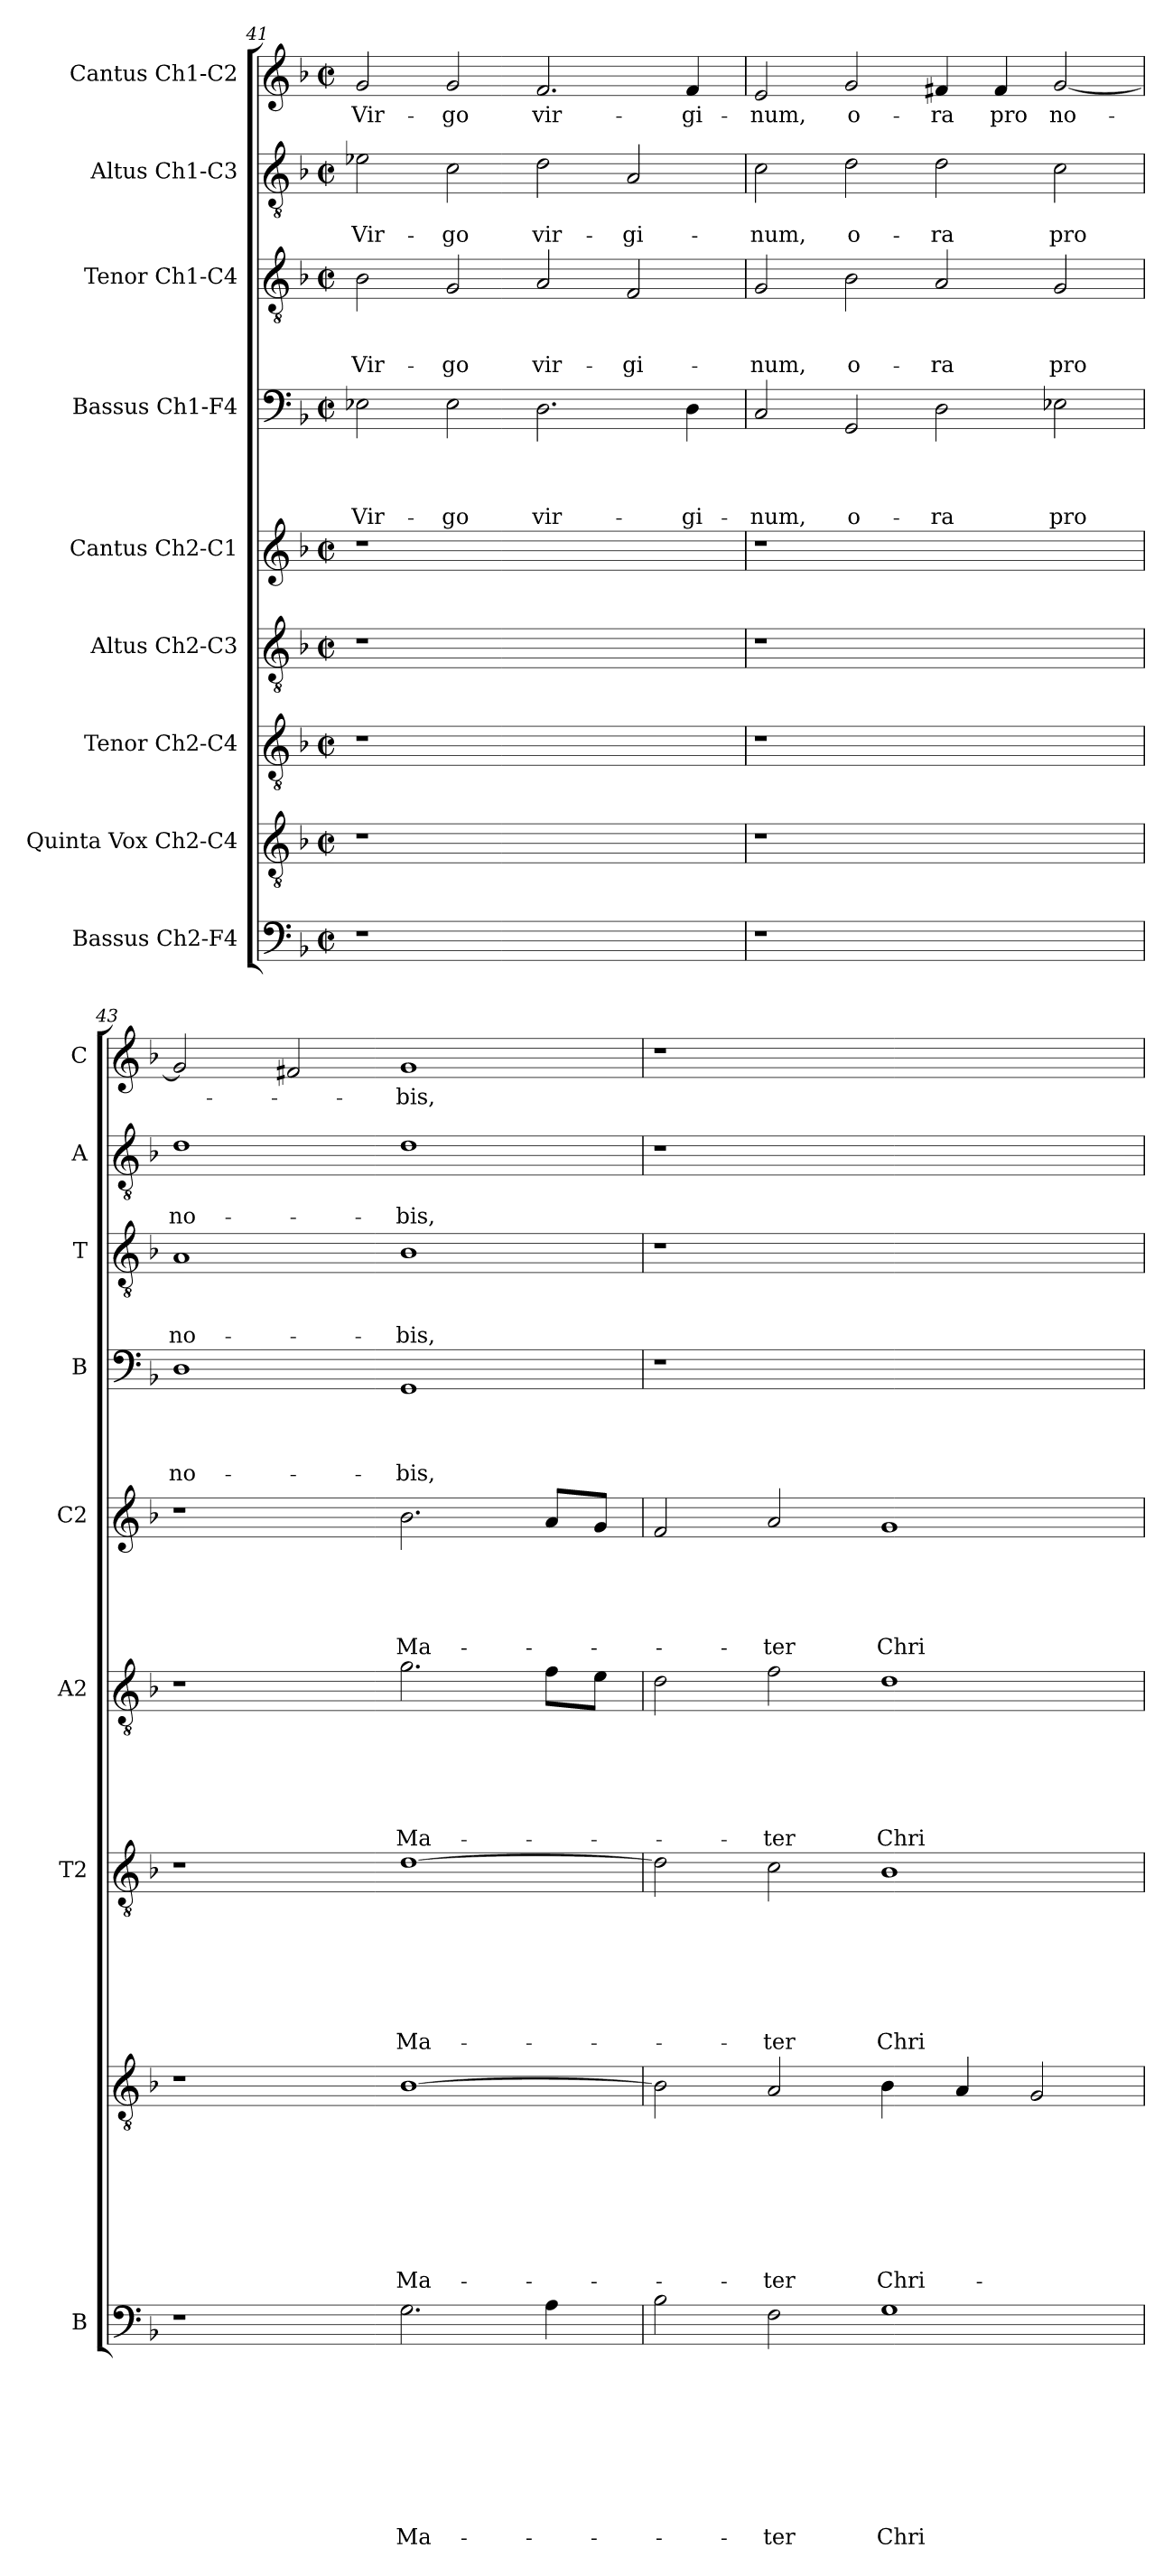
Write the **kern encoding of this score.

**kern	**text	**text	**text	**text	**text	**text	**text	**text	**text	**kern	**text	**text	**text	**text	**text	**text	**text	**text	**kern	**text	**text	**text	**text	**text	**text	**text	**kern	**text	**text	**text	**text	**text	**text	**kern	**text	**text	**text	**text	**text	**kern	**text	**text	**text	**text	**kern	**text	**text	**text	**kern	**text	**text	**kern	**text
*part9	*part9	*part9	*part9	*part9	*part9	*part9	*part9	*part9	*part9	*part8	*part8	*part8	*part8	*part8	*part8	*part8	*part8	*part8	*part7	*part7	*part7	*part7	*part7	*part7	*part7	*part7	*part6	*part6	*part6	*part6	*part6	*part6	*part6	*part5	*part5	*part5	*part5	*part5	*part5	*part4	*part4	*part4	*part4	*part4	*part3	*part3	*part3	*part3	*part2	*part2	*part2	*part1	*part1
*staff9	*staff9	*staff9	*staff9	*staff9	*staff9	*staff9	*staff9	*staff9	*staff9	*staff8	*staff8	*staff8	*staff8	*staff8	*staff8	*staff8	*staff8	*staff8	*staff7	*staff7	*staff7	*staff7	*staff7	*staff7	*staff7	*staff7	*staff6	*staff6	*staff6	*staff6	*staff6	*staff6	*staff6	*staff5	*staff5	*staff5	*staff5	*staff5	*staff5	*staff4	*staff4	*staff4	*staff4	*staff4	*staff3	*staff3	*staff3	*staff3	*staff2	*staff2	*staff2	*staff1	*staff1
*I"Bassus Ch2-F4	*	*	*	*	*	*	*	*	*	*I"Quinta Vox Ch2-C4	*	*	*	*	*	*	*	*	*I"Tenor Ch2-C4	*	*	*	*	*	*	*	*I"Altus Ch2-C3	*	*	*	*	*	*	*I"Cantus Ch2-C1	*	*	*	*	*	*I"Bassus Ch1-F4	*	*	*	*	*I"Tenor Ch1-C4	*	*	*	*I"Altus Ch1-C3	*	*	*I"Cantus Ch1-C2	*
*I'B	*	*	*	*	*	*	*	*	*	*	*	*	*	*	*	*	*	*	*I'T2	*	*	*	*	*	*	*	*I'A2	*	*	*	*	*	*	*I'C2	*	*	*	*	*	*I'B	*	*	*	*	*I'T	*	*	*	*I'A	*	*	*I'C	*
*clefF4	*	*	*	*	*	*	*	*	*	*clefGv2	*	*	*	*	*	*	*	*	*clefGv2	*	*	*	*	*	*	*	*clefGv2	*	*	*	*	*	*	*clefG2	*	*	*	*	*	*clefF4	*	*	*	*	*clefGv2	*	*	*	*clefGv2	*	*	*clefG2	*
*k[b-]	*	*	*	*	*	*	*	*	*	*k[b-]	*	*	*	*	*	*	*	*	*k[b-]	*	*	*	*	*	*	*	*k[b-]	*	*	*	*	*	*	*k[b-]	*	*	*	*	*	*k[b-]	*	*	*	*	*k[b-]	*	*	*	*k[b-]	*	*	*k[b-]	*
*F:	*	*	*	*	*	*	*	*	*	*F:	*	*	*	*	*	*	*	*	*F:	*	*	*	*	*	*	*	*F:	*	*	*	*	*	*	*F:	*	*	*	*	*	*F:	*	*	*	*	*F:	*	*	*	*F:	*	*	*F:	*
*M2/2	*	*	*	*	*	*	*	*	*	*M2/2	*	*	*	*	*	*	*	*	*M2/2	*	*	*	*	*	*	*	*M2/2	*	*	*	*	*	*	*M2/2	*	*	*	*	*	*M2/2	*	*	*	*	*M2/2	*	*	*	*M2/2	*	*	*M2/2	*
*met(c|)	*	*	*	*	*	*	*	*	*	*met(c|)	*	*	*	*	*	*	*	*	*met(c|)	*	*	*	*	*	*	*	*met(c|)	*	*	*	*	*	*	*met(c|)	*	*	*	*	*	*met(c|)	*	*	*	*	*met(c|)	*	*	*	*met(c|)	*	*	*met(c|)	*
=41	=41	=41	=41	=41	=41	=41	=41	=41	=41	=41	=41	=41	=41	=41	=41	=41	=41	=41	=41	=41	=41	=41	=41	=41	=41	=41	=41	=41	=41	=41	=41	=41	=41	=41	=41	=41	=41	=41	=41	=41	=41	=41	=41	=41	=41	=41	=41	=41	=41	=41	=41	=41	=41
!	!	!	!	!	!	!	!	!	!	!	!	!	!	!	!	!	!	!	!	!	!	!	!	!	!	!	!	!	!	!	!	!	!	!	!	!	!	!	!	!	!	!	!	!LO:LY:b	!	!	!	!LO:LY:b	!	!	!LO:LY:b	!	!LO:LY:b
1r	.	.	.	.	.	.	.	.	.	1r	.	.	.	.	.	.	.	.	1r	.	.	.	.	.	.	.	1r	.	.	.	.	.	.	1r	.	.	.	.	.	2E-X\	.	.	.	Vir-	2B-\	.	.	Vir-	2e-X\	.	Vir-	2g/	Vir-
!	!	!	!	!	!	!	!	!	!	!	!	!	!	!	!	!	!	!	!	!	!	!	!	!	!	!	!	!	!	!	!	!	!	!	!	!	!	!	!	!	!	!	!	!LO:LY:b	!	!	!	!LO:LY:b	!	!	!LO:LY:b	!	!LO:LY:b
.	.	.	.	.	.	.	.	.	.	.	.	.	.	.	.	.	.	.	.	.	.	.	.	.	.	.	.	.	.	.	.	.	.	.	.	.	.	.	.	2E-\	.	.	.	-go	2G/	.	.	-go	2c\	.	-go	2g/	-go
!	!	!	!	!	!	!	!	!	!	!	!	!	!	!	!	!	!	!	!	!	!	!	!	!	!	!	!	!	!	!	!	!	!	!	!	!	!	!	!	!	!	!	!	!LO:LY:b	!	!	!	!LO:LY:b	!	!	!LO:LY:b	!	!LO:LY:b
1ryy	.	.	.	.	.	.	.	.	.	1ryy	.	.	.	.	.	.	.	.	1ryy	.	.	.	.	.	.	.	1ryy	.	.	.	.	.	.	1ryy	.	.	.	.	.	2.D\	.	.	.	vir-	2A/	.	.	vir-	2d\	.	vir-	2.f/	vir-
!	!	!	!	!	!	!	!	!	!	!	!	!	!	!	!	!	!	!	!	!	!	!	!	!	!	!	!	!	!	!	!	!	!	!	!	!	!	!	!	!	!	!	!	!	!	!	!	!LO:LY:b	!	!	!LO:LY:b	!	!
.	.	.	.	.	.	.	.	.	.	.	.	.	.	.	.	.	.	.	.	.	.	.	.	.	.	.	.	.	.	.	.	.	.	.	.	.	.	.	.	.	.	.	.	.	2F/	.	.	-gi-	2A/	.	-gi-	.	.
!	!	!	!	!	!	!	!	!	!	!	!	!	!	!	!	!	!	!	!	!	!	!	!	!	!	!	!	!	!	!	!	!	!	!	!	!	!	!	!	!	!	!	!	!LO:LY:b	!	!	!	!	!	!	!	!	!LO:LY:b
.	.	.	.	.	.	.	.	.	.	.	.	.	.	.	.	.	.	.	.	.	.	.	.	.	.	.	.	.	.	.	.	.	.	.	.	.	.	.	.	4D\	.	.	.	-gi-	.	.	.	.	.	.	.	4f/	-gi-
=42	=42	=42	=42	=42	=42	=42	=42	=42	=42	=42	=42	=42	=42	=42	=42	=42	=42	=42	=42	=42	=42	=42	=42	=42	=42	=42	=42	=42	=42	=42	=42	=42	=42	=42	=42	=42	=42	=42	=42	=42	=42	=42	=42	=42	=42	=42	=42	=42	=42	=42	=42	=42	=42
!	!	!	!	!	!	!	!	!	!	!	!	!	!	!	!	!	!	!	!	!	!	!	!	!	!	!	!	!	!	!	!	!	!	!	!	!	!	!	!	!	!	!	!	!LO:LY:b	!	!	!	!LO:LY:b	!	!	!LO:LY:b	!	!LO:LY:b
1r	.	.	.	.	.	.	.	.	.	1r	.	.	.	.	.	.	.	.	1r	.	.	.	.	.	.	.	1r	.	.	.	.	.	.	1r	.	.	.	.	.	2C/	.	.	.	-num,	2G/	.	.	-num,	2c\	.	-num,	2e/	-num,
!	!	!	!	!	!	!	!	!	!	!	!	!	!	!	!	!	!	!	!	!	!	!	!	!	!	!	!	!	!	!	!	!	!	!	!	!	!	!	!	!	!	!	!	!LO:LY:b	!	!	!	!LO:LY:b	!	!	!LO:LY:b	!	!LO:LY:b
.	.	.	.	.	.	.	.	.	.	.	.	.	.	.	.	.	.	.	.	.	.	.	.	.	.	.	.	.	.	.	.	.	.	.	.	.	.	.	.	2GG/	.	.	.	o-	2B-\	.	.	o-	2d\	.	o-	2g/	o-
!	!	!	!	!	!	!	!	!	!	!	!	!	!	!	!	!	!	!	!	!	!	!	!	!	!	!	!	!	!	!	!	!	!	!	!	!	!	!	!	!	!	!	!	!LO:LY:b	!	!	!	!LO:LY:b	!	!	!LO:LY:b	!	!LO:LY:b
1ryy	.	.	.	.	.	.	.	.	.	1ryy	.	.	.	.	.	.	.	.	1ryy	.	.	.	.	.	.	.	1ryy	.	.	.	.	.	.	1ryy	.	.	.	.	.	2D\	.	.	.	-ra	2A/	.	.	-ra	2d\	.	-ra	4f#X/	-ra
!	!	!	!	!	!	!	!	!	!	!	!	!	!	!	!	!	!	!	!	!	!	!	!	!	!	!	!	!	!	!	!	!	!	!	!	!	!	!	!	!	!	!	!	!	!	!	!	!	!	!	!	!	!LO:LY:b
.	.	.	.	.	.	.	.	.	.	.	.	.	.	.	.	.	.	.	.	.	.	.	.	.	.	.	.	.	.	.	.	.	.	.	.	.	.	.	.	.	.	.	.	.	.	.	.	.	.	.	.	4f#/	pro
!	!	!	!	!	!	!	!	!	!	!	!	!	!	!	!	!	!	!	!	!	!	!	!	!	!	!	!	!	!	!	!	!	!	!	!	!	!	!	!	!	!	!	!	!LO:LY:b	!	!	!	!LO:LY:b	!	!	!LO:LY:b	!	!LO:LY:b
.	.	.	.	.	.	.	.	.	.	.	.	.	.	.	.	.	.	.	.	.	.	.	.	.	.	.	.	.	.	.	.	.	.	.	.	.	.	.	.	2E-X\	.	.	.	pro	2G/	.	.	pro	2c\	.	pro	[2g/	no-
!!LO:LB:g=z
=43	=43	=43	=43	=43	=43	=43	=43	=43	=43	=43	=43	=43	=43	=43	=43	=43	=43	=43	=43	=43	=43	=43	=43	=43	=43	=43	=43	=43	=43	=43	=43	=43	=43	=43	=43	=43	=43	=43	=43	=43	=43	=43	=43	=43	=43	=43	=43	=43	=43	=43	=43	=43	=43
!	!	!	!	!	!	!	!	!	!	!	!	!	!	!	!	!	!	!	!	!	!	!	!	!	!	!	!	!	!	!	!	!	!	!	!	!	!	!	!	!	!	!	!	!LO:LY:b	!	!	!	!LO:LY:b	!	!	!LO:LY:b	!	!
1r	.	.	.	.	.	.	.	.	.	1r	.	.	.	.	.	.	.	.	1r	.	.	.	.	.	.	.	1r	.	.	.	.	.	.	1r	.	.	.	.	.	1D	.	.	.	no-	1A	.	.	no-	1d	.	no-	2g/]	.
.	.	.	.	.	.	.	.	.	.	.	.	.	.	.	.	.	.	.	.	.	.	.	.	.	.	.	.	.	.	.	.	.	.	.	.	.	.	.	.	.	.	.	.	.	.	.	.	.	.	.	.	2f#X/	.
!	!	!	!	!	!	!	!	!	!LO:LY:b	!	!	!	!	!	!	!	!	!LO:LY:b	!	!	!	!	!	!	!	!LO:LY:b	!	!	!	!	!	!	!LO:LY:b	!	!	!	!	!	!LO:LY:b	!	!	!	!	!LO:LY:b	!	!	!	!LO:LY:b	!	!	!LO:LY:b	!	!LO:LY:b
2.G\	.	.	.	.	.	.	.	.	Ma-	[1B-	.	.	.	.	.	.	.	Ma-	[1d	.	.	.	.	.	.	Ma-	2.g\	.	.	.	.	.	Ma-	2.b-\	.	.	.	.	Ma-	1GG	.	.	.	-bis,	1B-	.	.	-bis,	1d	.	-bis,	1g	-bis,
4A\	.	.	.	.	.	.	.	.	.	.	.	.	.	.	.	.	.	.	.	.	.	.	.	.	.	.	8f\L	.	.	.	.	.	.	8a/L	.	.	.	.	.	.	.	.	.	.	.	.	.	.	.	.	.	.	.
.	.	.	.	.	.	.	.	.	.	.	.	.	.	.	.	.	.	.	.	.	.	.	.	.	.	.	8e\J	.	.	.	.	.	.	8g/J	.	.	.	.	.	.	.	.	.	.	.	.	.	.	.	.	.	.	.
=44	=44	=44	=44	=44	=44	=44	=44	=44	=44	=44	=44	=44	=44	=44	=44	=44	=44	=44	=44	=44	=44	=44	=44	=44	=44	=44	=44	=44	=44	=44	=44	=44	=44	=44	=44	=44	=44	=44	=44	=44	=44	=44	=44	=44	=44	=44	=44	=44	=44	=44	=44	=44	=44
2B-\	.	.	.	.	.	.	.	.	.	2B-\]	.	.	.	.	.	.	.	.	2d\]	.	.	.	.	.	.	.	2d\	.	.	.	.	.	.	2f/	.	.	.	.	.	1r	.	.	.	.	1r	.	.	.	1r	.	.	1r	.
!	!	!	!	!	!	!	!	!	!LO:LY:b	!	!	!	!	!	!	!	!	!LO:LY:b	!	!	!	!	!	!	!	!LO:LY:b	!	!	!	!	!	!	!LO:LY:b	!	!	!	!	!	!LO:LY:b	!	!	!	!	!	!	!	!	!	!	!	!	!	!
2F\	.	.	.	.	.	.	.	.	-ter	2A/	.	.	.	.	.	.	.	-ter	2c\	.	.	.	.	.	.	-ter	2f\	.	.	.	.	.	-ter	2a/	.	.	.	.	-ter	.	.	.	.	.	.	.	.	.	.	.	.	.	.
!	!	!	!	!	!	!	!	!	!LO:LY:b	!	!	!	!	!	!	!	!	!LO:LY:b	!	!	!	!	!	!	!	!LO:LY:b	!	!	!	!	!	!	!LO:LY:b	!	!	!	!	!	!LO:LY:b	!	!	!	!	!	!	!	!	!	!	!	!	!	!
1G	.	.	.	.	.	.	.	.	Chri-	4B-\	.	.	.	.	.	.	.	Chri-	1B-	.	.	.	.	.	.	Chri-	1d	.	.	.	.	.	Chri-	1g	.	.	.	.	Chri-	1ryy	.	.	.	.	1ryy	.	.	.	1ryy	.	.	1ryy	.
.	.	.	.	.	.	.	.	.	.	4A/	.	.	.	.	.	.	.	.	.	.	.	.	.	.	.	.	.	.	.	.	.	.	.	.	.	.	.	.	.	.	.	.	.	.	.	.	.	.	.	.	.	.	.
.	.	.	.	.	.	.	.	.	.	2G/	.	.	.	.	.	.	.	.	.	.	.	.	.	.	.	.	.	.	.	.	.	.	.	.	.	.	.	.	.	.	.	.	.	.	.	.	.	.	.	.	.	.	.
=	=	=	=	=	=	=	=	=	=	=	=	=	=	=	=	=	=	=	=	=	=	=	=	=	=	=	=	=	=	=	=	=	=	=	=	=	=	=	=	=	=	=	=	=	=	=	=	=	=	=	=	=	=
*-	*-	*-	*-	*-	*-	*-	*-	*-	*-	*-	*-	*-	*-	*-	*-	*-	*-	*-	*-	*-	*-	*-	*-	*-	*-	*-	*-	*-	*-	*-	*-	*-	*-	*-	*-	*-	*-	*-	*-	*-	*-	*-	*-	*-	*-	*-	*-	*-	*-	*-	*-	*-	*-
